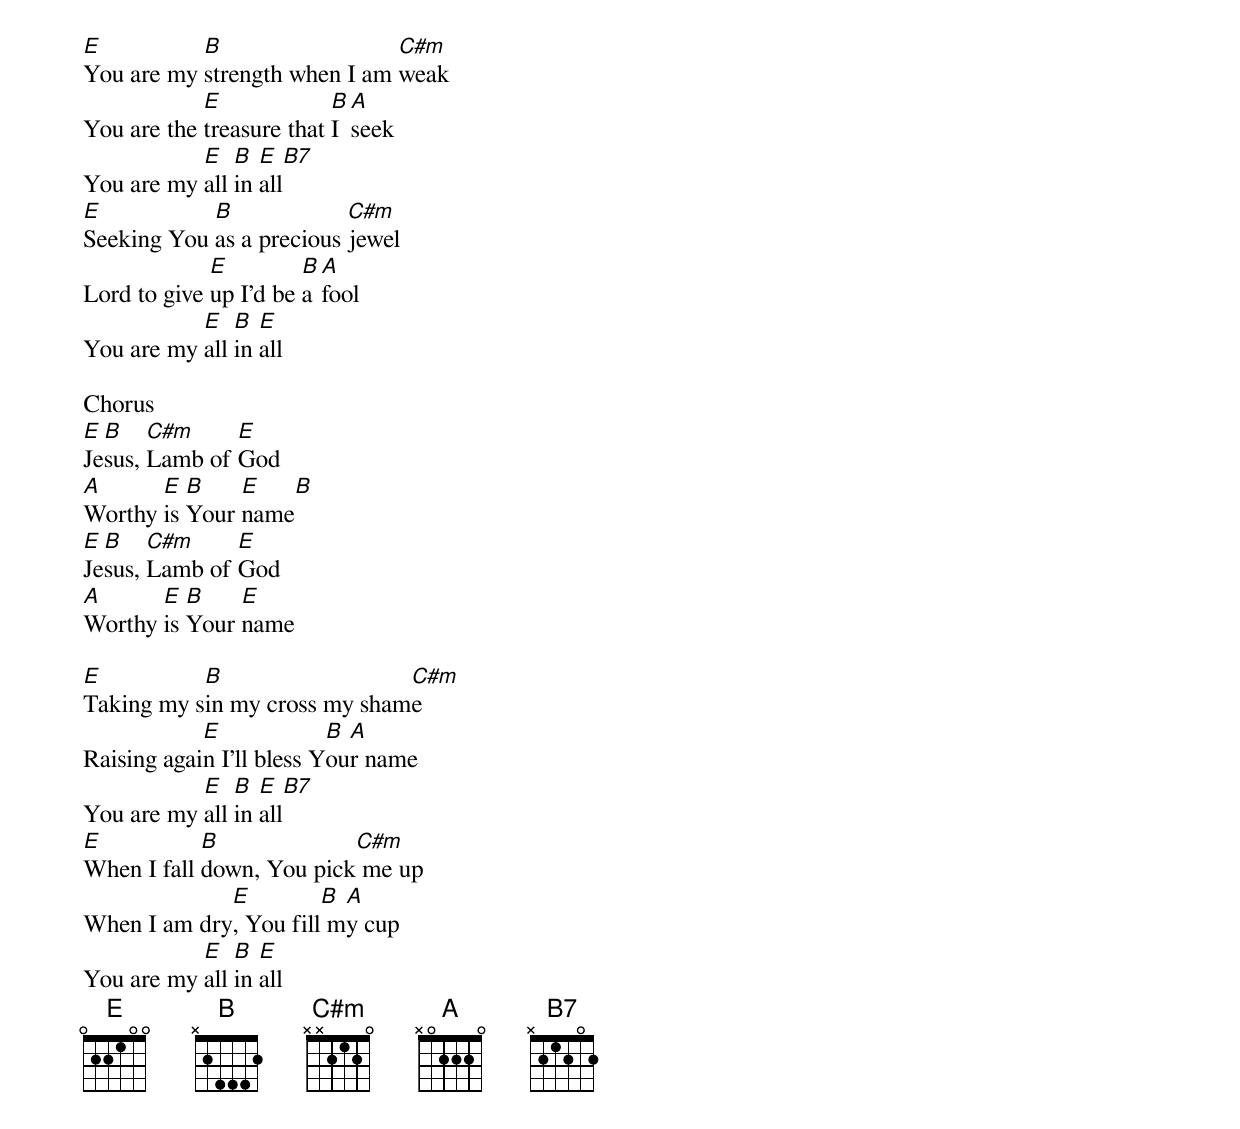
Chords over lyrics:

E          B                  C#m
You are my strength when I am weak
            E             B A
You are the treasure that I seek
           E   B  E  B7
You are my all in all
E           B             C#m
Seeking You as a precious jewel
             E         B A
Lord to give up I’d be a fool
           E   B  E
You are my all in all

Chorus
E B    C#m     E
Jesus, Lamb of God
A      E  B    E   B
Worthy is Your name
E B    C#m     E
Jesus, Lamb of God
A      E  B    E
Worthy is Your name

E          B                  C#m
Taking my sin my cross my shame
            E             B A
Raising again I’ll bless Your name
           E   B  E  B7
You are my all in all
E           B             C#m
When I fall down, You pick me up
             E         B A
When I am dry, You fill my cup
           E   B  E
You are my all in all
